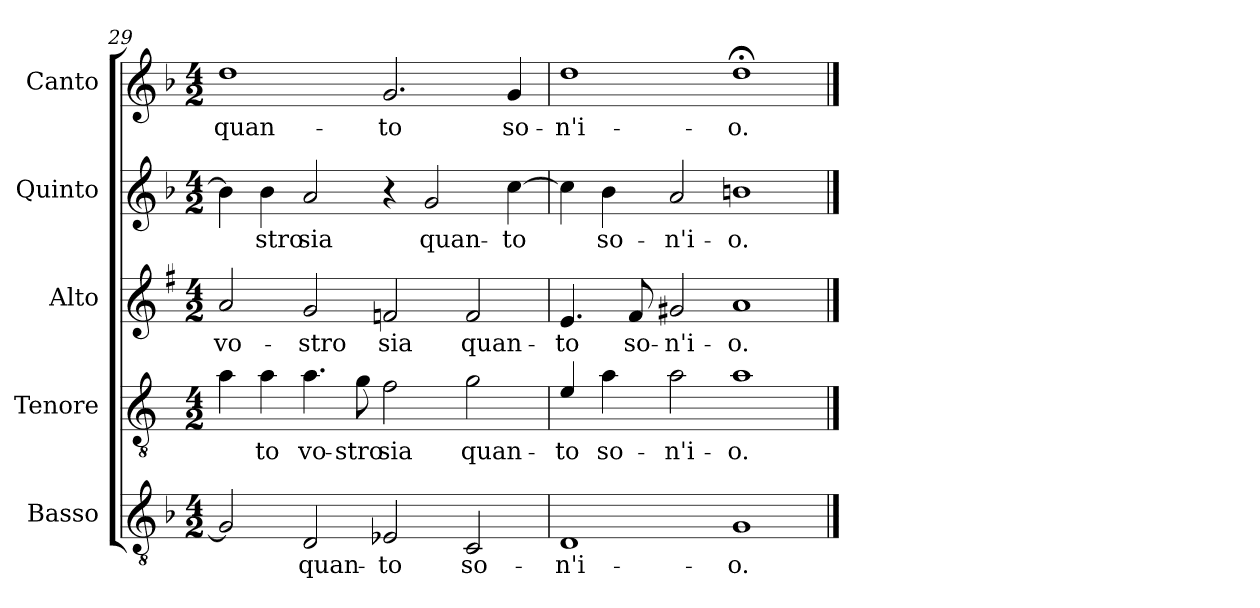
**kern	**text	**kern	**text	**kern	**text	**kern	**text	**kern	**text
*part5	*part5	*part4	*part4	*part3	*part3	*part2	*part2	*part1	*part1
*staff5	*staff5	*staff4	*staff4	*staff3	*staff3	*staff2	*staff2	*staff1	*staff1
*I"Basso	*	*I"Tenore	*	*I"Alto	*	*I"Quinto	*	*I"Canto	*
*I'B	*	*I'T	*	*I'A	*	*	*	*I'C	*
*clefGv2	*	*clefGv2	*	*clefG2	*	*clefG2	*	*clefG2	*
*	*	*ITrd4c7	*	*ITrd1c2	*	*	*	*	*
*k[b-]	*	*k[b-]	*	*k[b-]	*	*k[b-]	*	*k[b-]	*
*F:	*	*F:	*	*F:	*	*F:	*	*F:	*
*M4/2	*	*M4/2	*	*M4/2	*	*M4/2	*	*M4/2	*
=29	=29	=29	=29	=29	=29	=29	=29	=29	=29
!	!	!	!	!	!LO:LY:b	!	!	!	!LO:LY:b
2G/]	.	4d\	.	2g/	vo-	4b-\]	.	1dd	quan-
!	!	!	!LO:LY:b	!	!	!	!LO:LY:b	!	!
.	.	4d\	-to	.	.	4b-\	-stro	.	.
!	!LO:LY:b	!	!LO:LY:b	!	!LO:LY:b	!	!LO:LY:b	!	!
2D/	quan-	4.d\	vo-	2f/	-stro	2a/	sia	.	.
!	!	!	!LO:LY:b	!	!	!	!	!	!
.	.	8c\	-stro	.	.	.	.	.	.
!	!LO:LY:b	!	!LO:LY:b	!	!LO:LY:b	!	!	!	!LO:LY:b
2E-X/	-to	2B-\	sia	2e-X/	sia	4r	.	2.g/	-to
!	!	!	!	!	!	!	!LO:LY:b	!	!
.	.	.	.	.	.	2g/	quan-	.	.
!	!LO:LY:b	!	!LO:LY:b	!	!LO:LY:b	!	!	!	!
2C/	so-	2c\	quan-	2e-/	quan-	.	.	.	.
!	!	!	!	!	!	!	!LO:LY:b	!	!LO:LY:b
.	.	.	.	.	.	[4cc\	-to	4g/	so-
=30	=30	=30	=30	=30	=30	=30	=30	=30	=30
!	!LO:LY:b	!	!LO:LY:b	!	!LO:LY:b	!	!	!	!LO:LY:b
1D	-n'i-	4A/	-to	4.d/	-to	4cc\]	.	1dd	-n'i-
!	!	!	!LO:LY:b	!	!	!	!LO:LY:b	!	!
.	.	4d\	so-	.	.	4b-\	so-	.	.
!	!	!	!	!	!LO:LY:b	!	!	!	!
.	.	.	.	8e/	so-	.	.	.	.
!	!	!	!LO:LY:b	!	!LO:LY:b	!	!LO:LY:b	!	!
.	.	2d\	-n'i-	2f#X/	-n'i-	2a/	-n'i-	.	.
!	!LO:LY:b	!	!LO:LY:b	!	!LO:LY:b	!	!LO:LY:b	!	!LO:LY:b
1G	-o.	1d	-o.	1g	-o.	1bn	-o.	1dd;<	-o.
==	==	==	==	==	==	==	==	==	==
*-	*-	*-	*-	*-	*-	*-	*-	*-	*-
